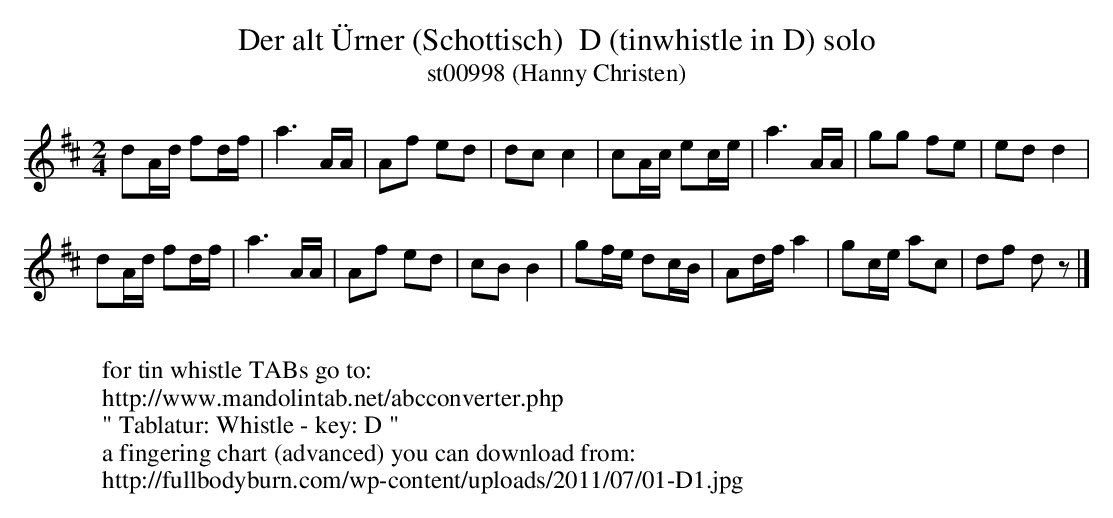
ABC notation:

X:1
T:Der alt \"Urner (Schottisch)  D (tinwhistle in D) solo
T:st00998 (Hanny Christen)
M:2/4
L:1/16
K:D transpose=12
d2Ad f2df | a6AA | A2f2 e2d2 | d2c2c4 | c2Ac e2ce | a6AA | g2g2 f2e2 | e2d2d4 |
d2Ad f2df | a6 AA | A2f2 e2d2 | c2B2B4 | g2fe d2cB | A2dfa4 | g2ce a2c2 | d2f2 d2z2 |]
W:
W:for tin whistle TABs go to:
W:http://www.mandolintab.net/abcconverter.php
W:" Tablatur: Whistle - key: D "
W:a fingering chart (advanced) you can download from:
W:http://fullbodyburn.com/wp-content/uploads/2011/07/01-D1.jpg
